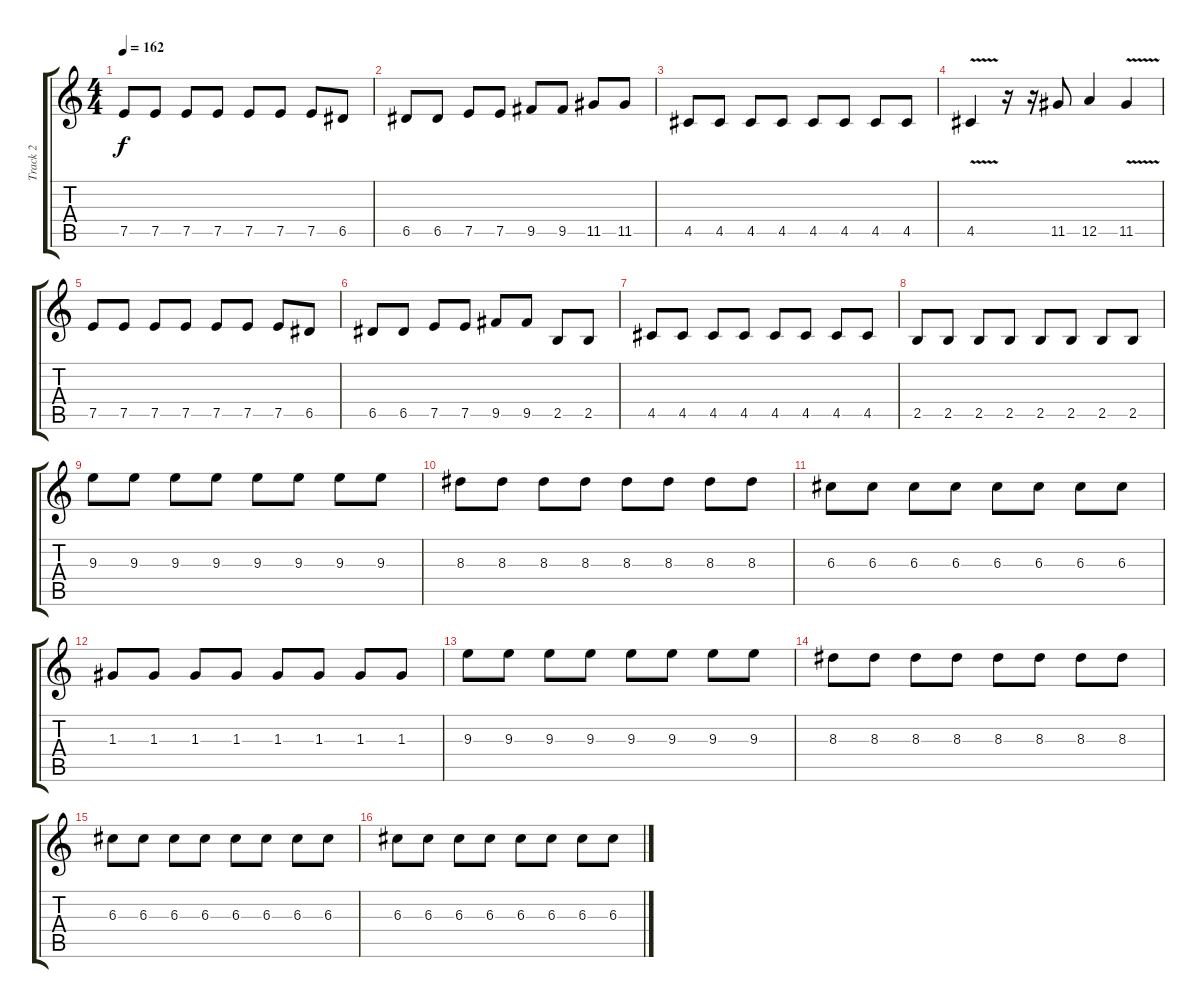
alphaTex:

\track ("Track 2" "Track 2") {instrument distortionguitar}
\staff {score tabs}
\tuning (E4 B3 G3 D3 A2 E2) {hide}
\ts (4 4)
\tempo 162
\clef g2
\ks c
7.5.8{dy f} 7.5.8 7.5.8 7.5.8 7.5.8 7.5.8 7.5.8 6.5.8 |
6.5.8 6.5.8 7.5.8 7.5.8 9.5.8 9.5.8 11.5.8 11.5.8 |
4.5.8 4.5.8 4.5.8 4.5.8 4.5.8 4.5.8 4.5.8 4.5.8 |
4.5{v}.4 r.16 r.16 11.5.8 12.5.4 11.5{v}.4 |
7.5.8 7.5.8 7.5.8 7.5.8 7.5.8 7.5.8 7.5.8 6.5.8 |
6.5.8 6.5.8 7.5.8 7.5.8 9.5.8 9.5.8 2.5.8 2.5.8 |
4.5.8 4.5.8 4.5.8 4.5.8 4.5.8 4.5.8 4.5.8 4.5.8 |
2.5.8 2.5.8 2.5.8 2.5.8 2.5.8 2.5.8 2.5.8 2.5.8 |
9.3.8 9.3.8 9.3.8 9.3.8 9.3.8 9.3.8 9.3.8 9.3.8 |
8.3.8 8.3.8 8.3.8 8.3.8 8.3.8 8.3.8 8.3.8 8.3.8 |
6.3.8 6.3.8 6.3.8 6.3.8 6.3.8 6.3.8 6.3.8 6.3.8 |
1.3.8 1.3.8 1.3.8 1.3.8 1.3.8 1.3.8 1.3.8 1.3.8 |
9.3.8 9.3.8 9.3.8 9.3.8 9.3.8 9.3.8 9.3.8 9.3.8 |
8.3.8 8.3.8 8.3.8 8.3.8 8.3.8 8.3.8 8.3.8 8.3.8 |
6.3.8 6.3.8 6.3.8 6.3.8 6.3.8 6.3.8 6.3.8 6.3.8 |
6.3.8 6.3.8 6.3.8 6.3.8 6.3.8 6.3.8 6.3.8 6.3.8
